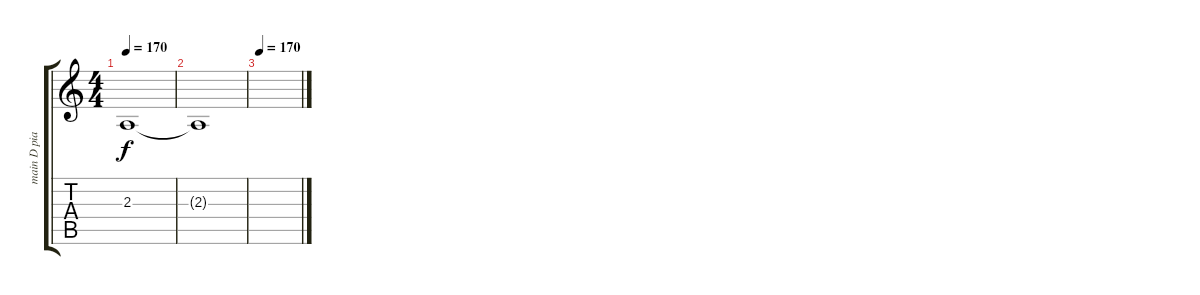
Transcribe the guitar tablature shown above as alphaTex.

\track ("main D piano" "main D pia") {instrument acousticgrandpiano}
\staff {score tabs}
\tuning (E4 B3 G3 D3 A2 E2) {hide}
\ts (4 4)
\tempo 170
\clef g2
\ks c
2.3{t}.1{dy f} |
2.3{t}.1 |
\tempo 170
